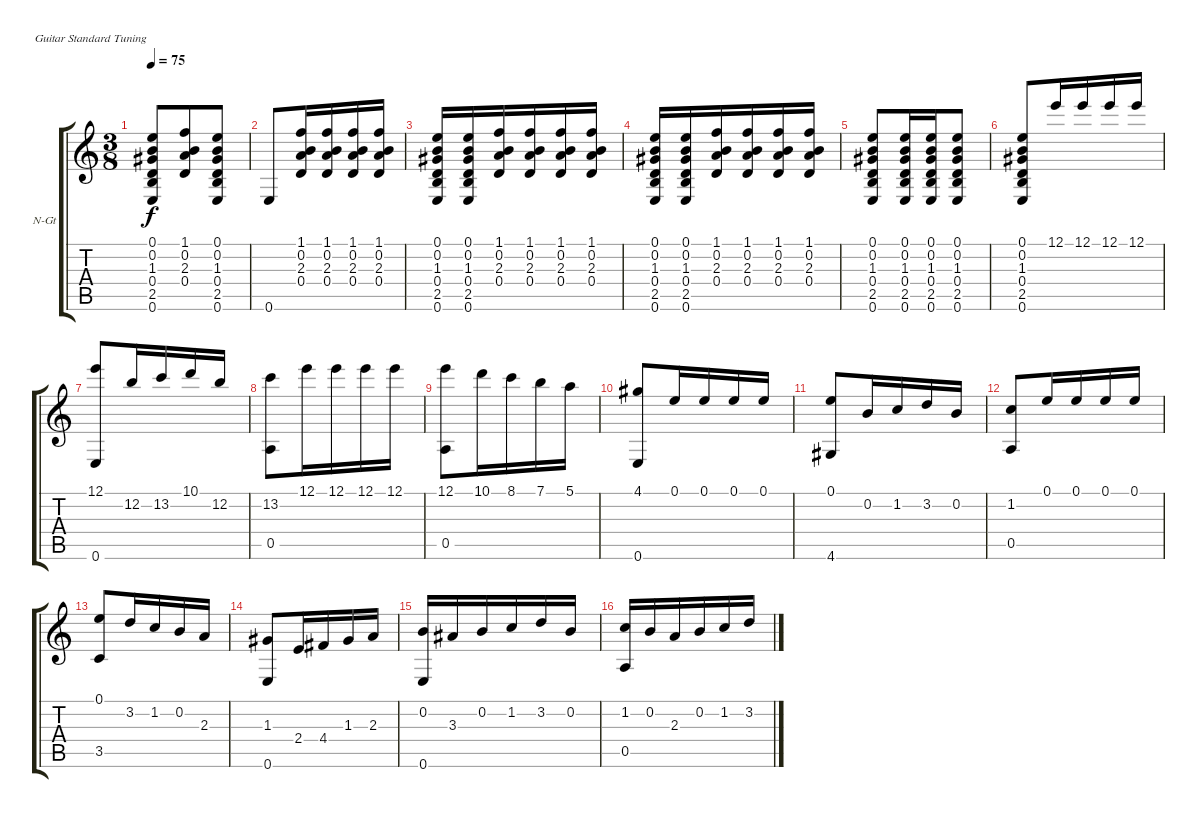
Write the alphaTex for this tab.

\bracketExtendMode groupsimilarinstruments
\firstSystemTrackNameOrientation horizontal
\otherSystemsTrackNameOrientation horizontal
\track ("guitarra" "N-Gt") {instrument acousticguitarnylon}
\staff {score tabs}
\tuning (E4 B3 G3 D3 A2 E2)
\ts (3 8)
\tempo 75
\clef g2
\ks c
(0.1 0.2 1.3 0.4 2.5 0.6).8{dy f} (1.1 0.2 2.3 0.4).8 (0.1 0.2 1.3 0.4 2.5 0.6).8 |
0.6.8 (1.1 0.2 2.3 0.4).16 (1.1 0.2 2.3 0.4).16 (1.1 0.2 2.3 0.4).16 (1.1 0.2 2.3 0.4).16 |
(0.1 0.2 1.3 0.4 2.5 0.6).16 (0.1 0.2 1.3 0.4 2.5 0.6).16 (1.1 0.2 2.3 0.4).16 (1.1 0.2 2.3 0.4).16 (1.1 0.2 2.3 0.4).16 (1.1 0.2 2.3 0.4).16 |
(0.1 0.2 1.3 0.4 2.5 0.6).16 (0.1 0.2 1.3 0.4 2.5 0.6).16 (1.1 0.2 2.3 0.4).16 (1.1 0.2 2.3 0.4).16 (1.1 0.2 2.3 0.4).16 (1.1 0.2 2.3 0.4).16 |
(0.1 0.2 1.3 0.4 2.5 0.6).8 (0.1 0.2 1.3 0.4 2.5 0.6).16 (0.1 0.2 1.3 0.4 2.5 0.6).16 (0.1 0.2 1.3 0.4 2.5 0.6).8 |
(0.1 0.2 1.3 0.4 2.5 0.6).8 12.1.16 12.1.16 12.1.16 12.1.16 |
(12.1 0.6).8 12.2.16 13.2.16 10.1.16 12.2.16 |
(13.2 0.5).8 12.1.16 12.1.16 12.1.16 12.1.16 |
(12.1 0.5).8 10.1.16 8.1.16 7.1.16 5.1.16 |
(4.1 0.6).8 0.1.16 0.1.16 0.1.16 0.1.16 |
(0.1 4.6).8 0.2.16 1.2.16 3.2.16 0.2.16 |
(1.2 0.5).8 0.1.16 0.1.16 0.1.16 0.1.16 |
(0.1 3.5).8 3.2.16 1.2.16 0.2.16 2.3.16 |
(1.3 0.6).8 2.4.16 4.4.16 1.3.16 2.3.16 |
(0.2 0.6).16 3.3.16 0.2.16 1.2.16 3.2.16 0.2.16 |
(1.2 0.5).16 0.2.16 2.3.16 0.2.16 1.2.16 3.2.16
